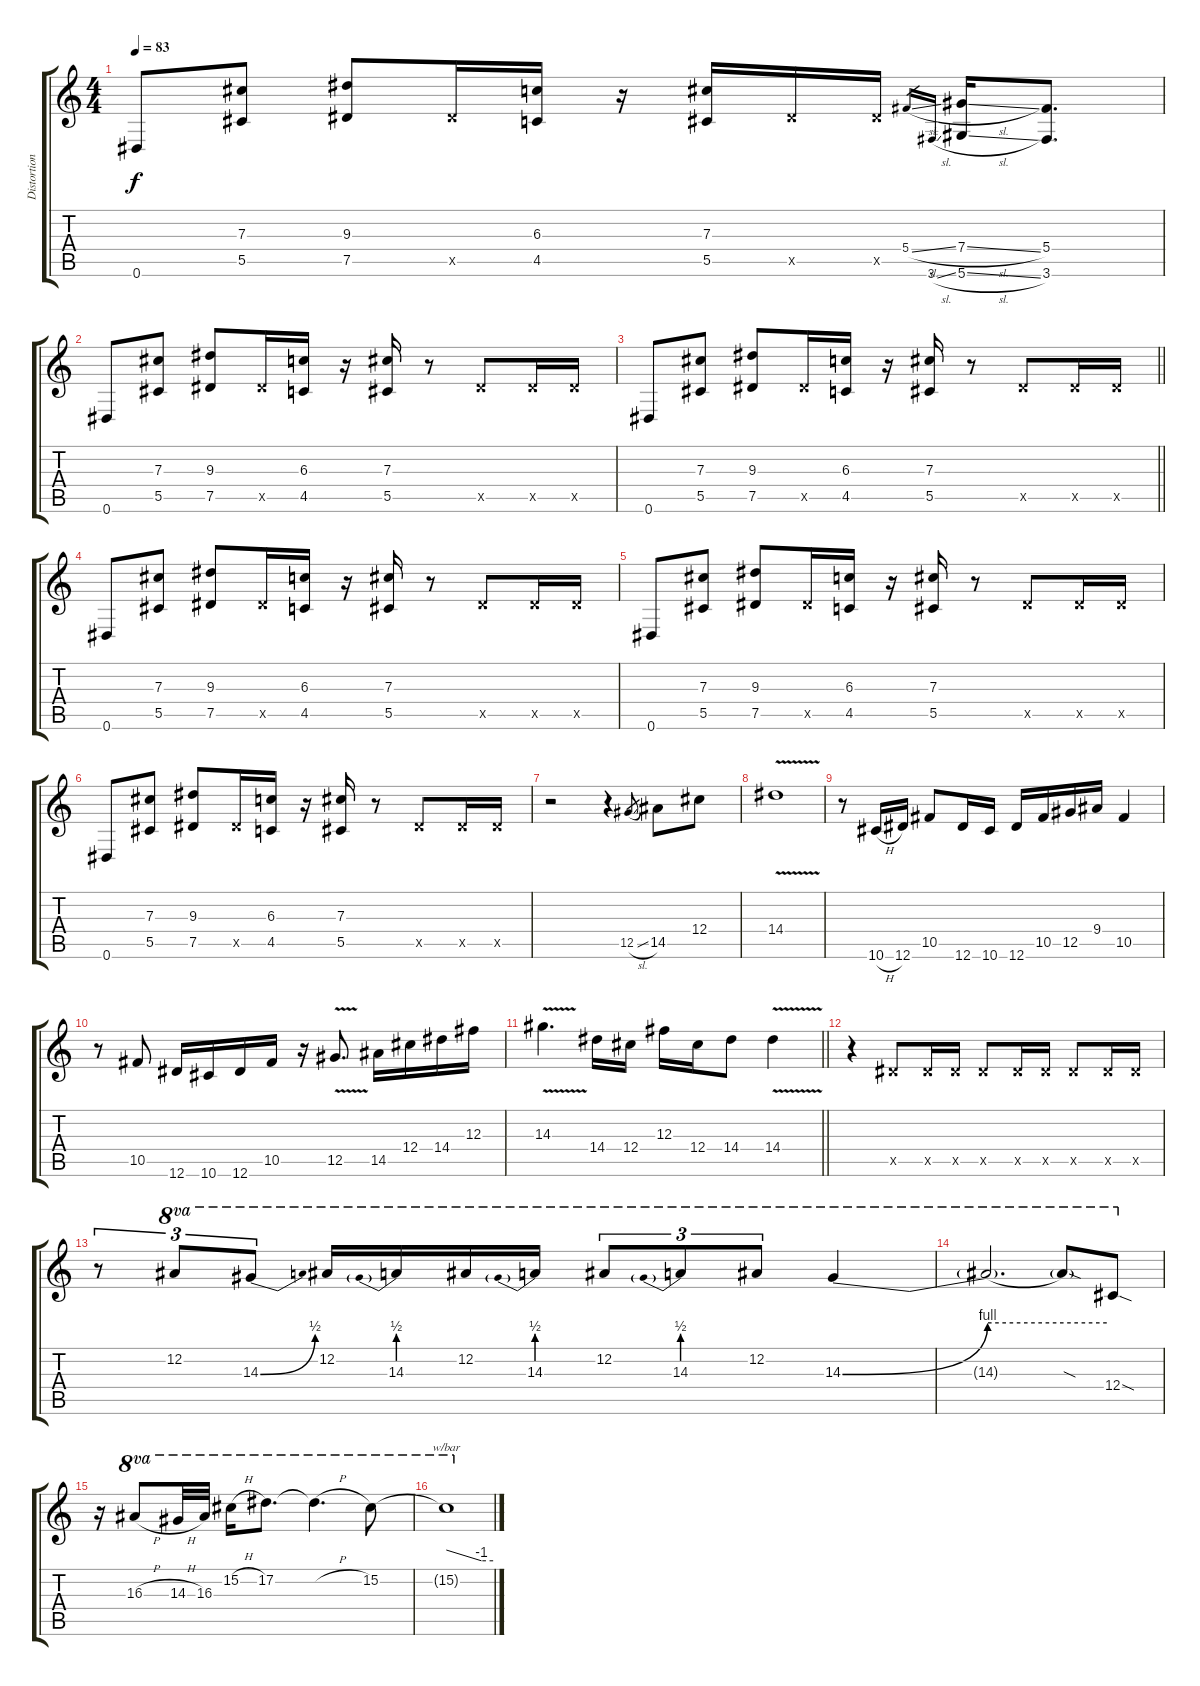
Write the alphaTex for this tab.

\track ("Distortion" "Distortion") {instrument distortionguitar}
\staff {score tabs}
\tuning (Eb4 Bb3 Gb3 Db3 Ab2 Eb2) {hide}
\ts (4 4)
\tempo 83
\clef g2
\ks c
0.6.8{dy f} (7.3 5.5).8 (9.3 7.5).8 7.5{x}.16 (6.3 4.5).16 r.16 (7.3 5.5).16 7.5{x}.16 7.5{x}.16 5.4{sl}.16{gr} 3.6{sl}.16{gr} (7.4{sl} 5.6{sl}).16 (5.4 3.6).8{d} |
0.6.8 (7.3 5.5).8 (9.3 7.5).8 7.5{x}.16 (6.3 4.5).16 r.16 (7.3 5.5).16 r.8 7.5{x}.8 7.5{x}.16 7.5{x}.16 |
\barLineRight lightlight
0.6.8 (7.3 5.5).8 (9.3 7.5).8 7.5{x}.16 (6.3 4.5).16 r.16 (7.3 5.5).16 r.8 7.5{x}.8 7.5{x}.16 7.5{x}.16 |
\section ("" " ")
0.6.8 (7.3 5.5).8 (9.3 7.5).8 7.5{x}.16 (6.3 4.5).16 r.16 (7.3 5.5).16 r.8 7.5{x}.8 7.5{x}.16 7.5{x}.16 |
0.6.8 (7.3 5.5).8 (9.3 7.5).8 7.5{x}.16 (6.3 4.5).16 r.16 (7.3 5.5).16 r.8 7.5{x}.8 7.5{x}.16 7.5{x}.16 |
0.6.8 (7.3 5.5).8 (9.3 7.5).8 7.5{x}.16 (6.3 4.5).16 r.16 (7.3 5.5).16 r.8 7.5{x}.8 7.5{x}.16 7.5{x}.16 |
r.2 r.4 12.5{sl}.8{gr} 14.5.8 12.4.8 |
14.4{v}.1 |
r.8 10.6{h}.16 12.6.16 10.5.8 12.6.16 10.6.16 12.6.16 10.5.16 12.5.16 9.4.16 10.5.4 |
r.8 10.5.8 12.6.16 10.6.16 12.6.16 10.5.16 r.16 12.5{v}.8{d} 14.5.16 12.4.16 14.4.16 12.3.16 |
\barLineRight lightlight
14.3{v}.4{d} 14.4.16 12.4.16 12.3.16 12.4.16 14.4.8 14.4{v}.4 |
\section ("" " ")
r.4 7.5{x}.8 7.5{x}.16 7.5{x}.16 7.5{x}.8 7.5{x}.16 7.5{x}.16 7.5{x}.8 7.5{x}.16 7.5{x}.16 |
r.8{tu (3 2)} 12.2.8{tu (3 2) ot 8va} 14.3{be (bend 0 0 60 2)}.8{tu (3 2) ot 8va} 12.2.16{ot 8va} 14.3{be (prebend 0 2 60 2)}.16{ot 8va} 12.2.16{ot 8va} 14.3{be (prebend 0 2 60 2)}.16{ot 8va} 12.2.8{tu (3 2) ot 8va} 14.3{be (prebend 0 2 60 2)}.8{tu (3 2) ot 8va} 12.2.8{tu (3 2) ot 8va} 14.3{be (bend 0 0 60 4)}.4{ot 8va} |
14.3{be (hold 0 4 60 4) t}.2{d ot 8va} 14.3{sod t}.8{ot 8va} 12.4{sod}.8{ot 8va} |
r.16 16.3{h}.8{ot 8va} 14.3{h}.32{ot 8va} 16.3.32{ot 8va} 15.2{h}.16{ot 8va} 17.2.8{d ot 8va} 17.2{h t}.4{d ot 8va} 15.2.8{ot 8va} |
15.2{t}.1{tbe (custom default 0 0 45 -4 60 -4) ot 8va}
